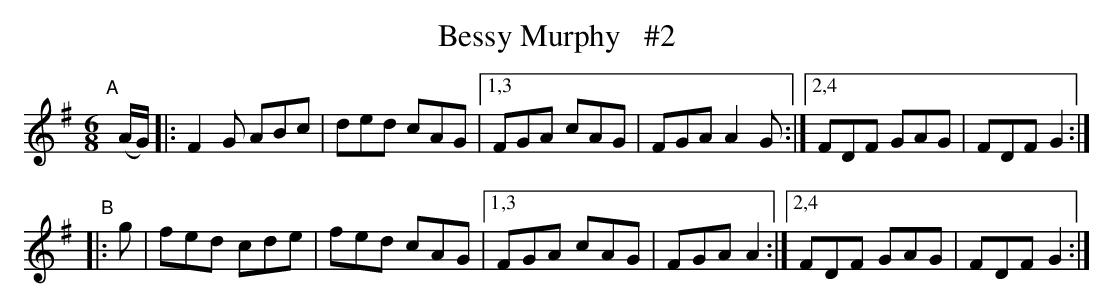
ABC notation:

X:1
T: Bessy Murphy   #2
M: 6/8
L: 1/8
K: G
"^A"[|] (A/G/) \
|: F2G ABc | ded cAG |[1,3 FGA cAG | FGA A2G \
                    :|[2,4 FDF GAG | FDF G2 :|
"^B"|: g \
| fed cde | fed cAG |[1,3 FGA cAG | FGA A2 \
                   :|[2,4 FDF GAG | FDF G2 :|
